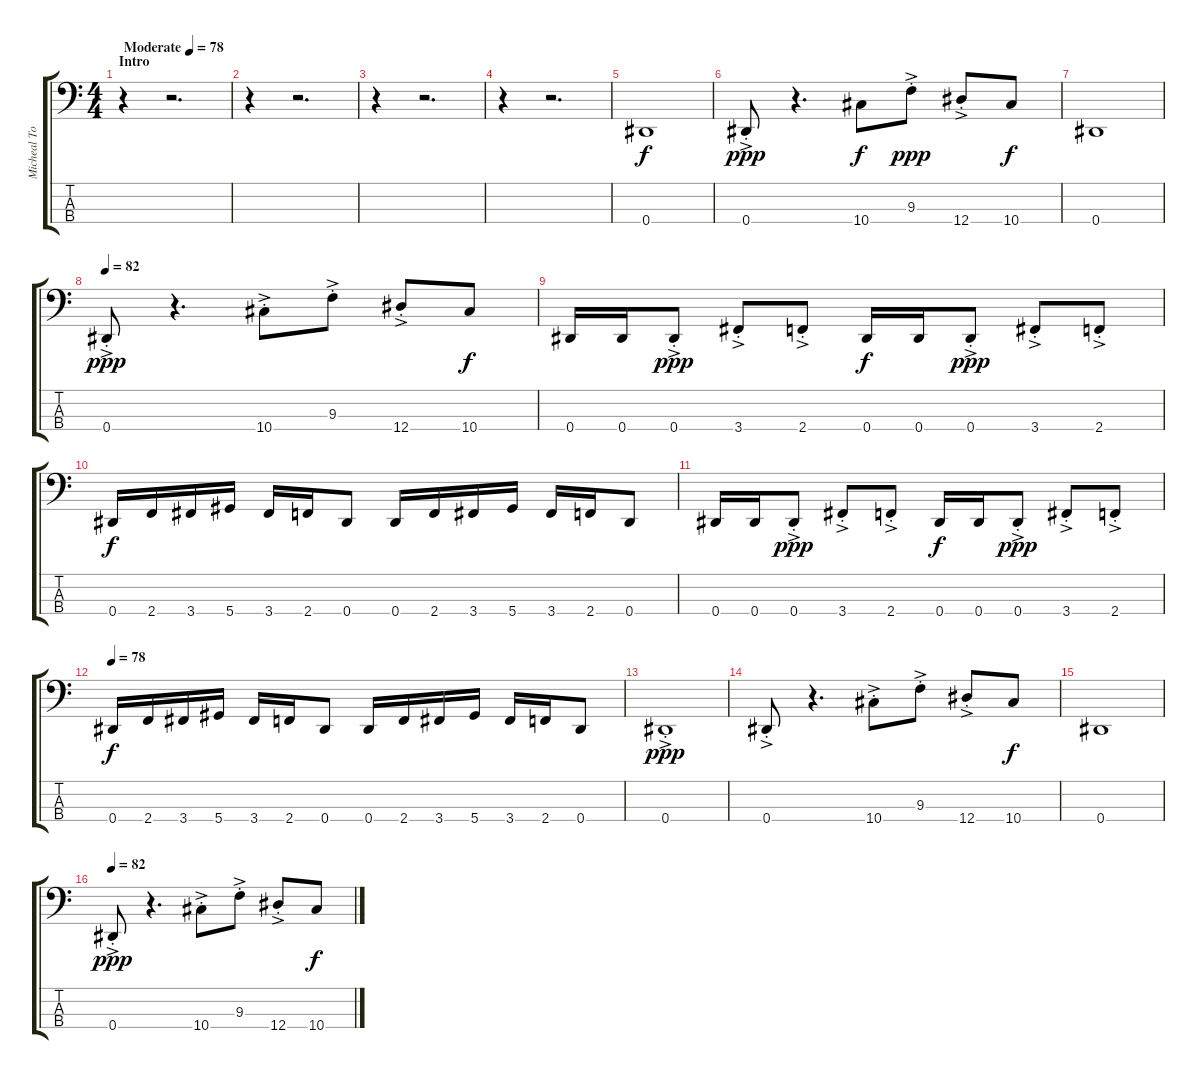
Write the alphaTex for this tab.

\track ("Micheal Todd" "Micheal To") {instrument electricbassfinger}
\staff {score tabs}
\tuning (Gb2 Db2 Ab1 Eb1) {hide}
\ts (4 4)
\section ("" "Intro")
\tempo (78 "Moderate")
\clef f4
\ks c
r.4{dy f instrument electricbassfinger} r.2{d} |
r.4 r.2{d} |
r.4 r.2{d} |
r.4 r.2{d} |
0.4.1 |
0.4{ac st}.8{dy ppp} r.4{d} 10.4.8{dy f} 9.3{ac st}.8{dy ppp} 12.4{ac st}.8 10.4.8{dy f} |
0.4.1 |
\tempo 82
0.4{ac st}.8{dy ppp} r.4{d} 10.4{ac st}.8 9.3{ac st}.8 12.4{ac st}.8 10.4.8{dy f} |
0.4.16 0.4.16 0.4{ac st}.8{dy ppp} 3.4{ac st}.8 2.4{ac st}.8 0.4.16{dy f} 0.4.16 0.4{ac st}.8{dy ppp} 3.4{ac st}.8 2.4{ac st}.8 |
0.4.16{dy f} 2.4.16 3.4.16 5.4.16 3.4.16 2.4.16 0.4.8 0.4.16 2.4.16 3.4.16 5.4.16 3.4.16 2.4.16 0.4.8 |
0.4.16 0.4.16 0.4{ac st}.8{dy ppp} 3.4{ac st}.8 2.4{ac st}.8 0.4.16{dy f} 0.4.16 0.4{ac st}.8{dy ppp} 3.4{ac st}.8 2.4{ac st}.8 |
\tempo 78
0.4.16{dy f} 2.4.16 3.4.16 5.4.16 3.4.16 2.4.16 0.4.8 0.4.16 2.4.16 3.4.16 5.4.16 3.4.16 2.4.16 0.4.8 |
0.4{ac st}.1{dy ppp} |
0.4{ac st}.8 r.4{d} 10.4{ac st}.8 9.3{ac st}.8 12.4{ac st}.8 10.4.8{dy f} |
0.4.1 |
\tempo 82
0.4{ac st}.8{dy ppp} r.4{d} 10.4{ac st}.8 9.3{ac st}.8 12.4{ac st}.8 10.4.8{dy f}
